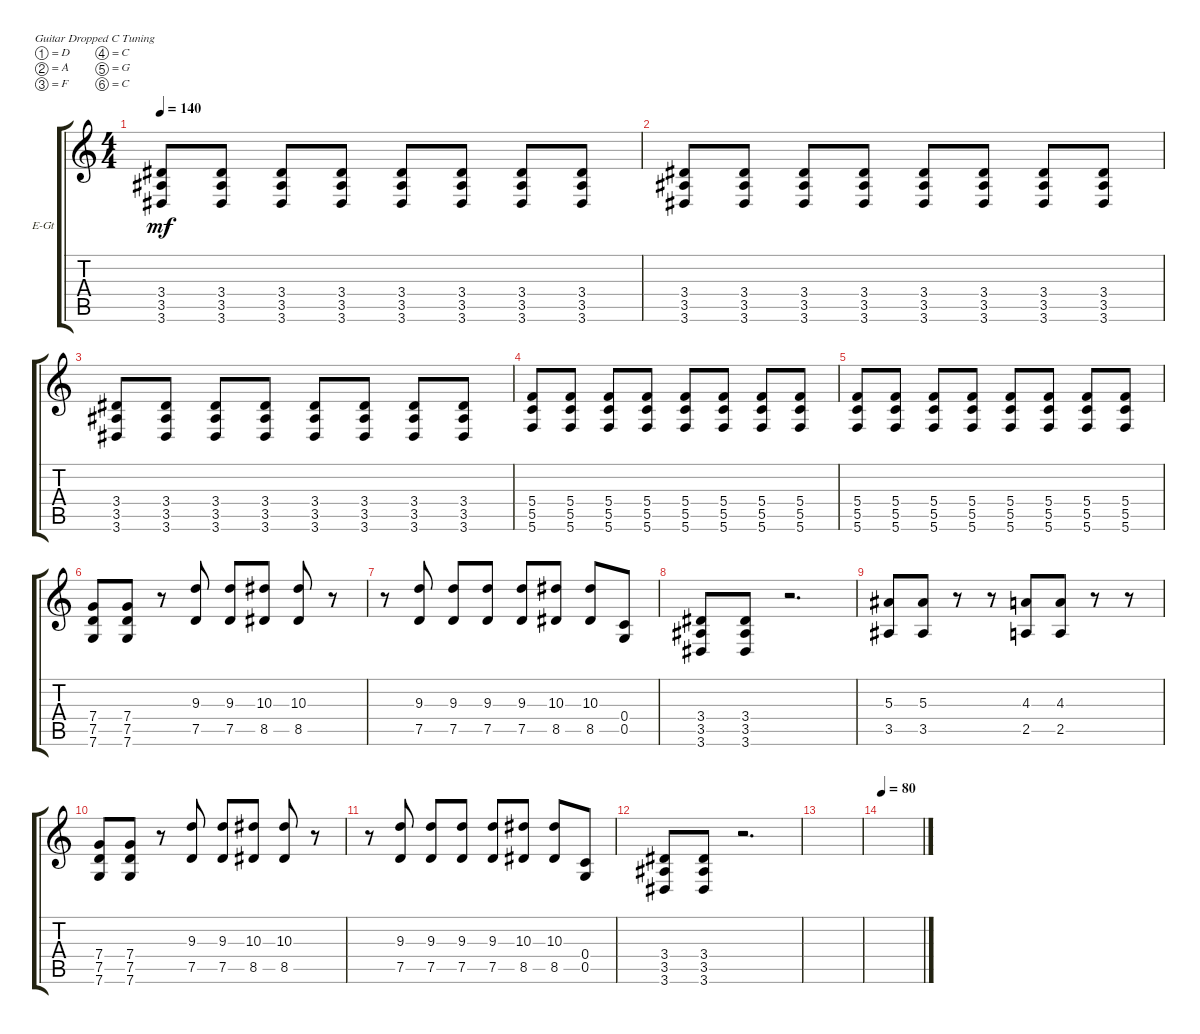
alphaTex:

\defaultSystemsLayout 4
\bracketExtendMode groupsimilarinstruments
\firstSystemTrackNameOrientation horizontal
\otherSystemsTrackNameOrientation horizontal
\track ("Rhythm" "E-Gt") {instrument distortionguitar}
\staff {score tabs}
\tuning (D4 A3 F3 C3 G2 C2)
\ts (4 4)
\tempo 140
\clef g2
\ks c
(3.6 3.5 3.4).8{dy mf} (3.6 3.5 3.4).8 (3.6 3.5 3.4).8 (3.6 3.5 3.4).8 (3.6 3.5 3.4).8 (3.6 3.5 3.4).8 (3.6 3.5 3.4).8 (3.6 3.5 3.4).8 |
(3.6 3.5 3.4).8 (3.6 3.5 3.4).8 (3.6 3.5 3.4).8 (3.6 3.5 3.4).8 (3.6 3.5 3.4).8 (3.6 3.5 3.4).8 (3.6 3.5 3.4).8 (3.6 3.5 3.4).8 |
(3.6 3.5 3.4).8 (3.6 3.5 3.4).8 (3.6 3.5 3.4).8 (3.6 3.5 3.4).8 (3.6 3.5 3.4).8 (3.6 3.5 3.4).8 (3.6 3.5 3.4).8 (3.6 3.5 3.4).8 |
(5.6 5.5 5.4).8 (5.6 5.5 5.4).8 (5.6 5.5 5.4).8 (5.6 5.5 5.4).8 (5.6 5.5 5.4).8 (5.6 5.5 5.4).8 (5.6 5.5 5.4).8 (5.6 5.5 5.4).8 |
(5.6 5.5 5.4).8 (5.6 5.5 5.4).8 (5.6 5.5 5.4).8 (5.6 5.5 5.4).8 (5.6 5.5 5.4).8 (5.6 5.5 5.4).8 (5.6 5.5 5.4).8 (5.6 5.5 5.4).8 |
(7.6 7.5 7.4).8 (7.4 7.5 7.6).8 r.8 (7.5 9.3).8 (7.5 9.3).8 (8.5 10.3).8 (8.5 10.3).8 r.8 |
r.8 (7.5 9.3).8 (7.5 9.3).8 (7.5 9.3).8 (7.5 9.3).8 (8.5 10.3).8 (8.5 10.3).8 (0.5 0.4).8 |
(3.6 3.5 3.4).8 (3.4 3.5 3.6).8 r.2{d} |
(3.5 5.3).8 (3.5 5.3).8 r.8 r.8 (2.5 4.3).8 (2.5 4.3).8 r.8 r.8 |
(7.6 7.5 7.4).8 (7.4 7.5 7.6).8 r.8 (7.5 9.3).8 (7.5 9.3).8 (8.5 10.3).8 (8.5 10.3).8 r.8 |
r.8 (7.5 9.3).8 (7.5 9.3).8 (7.5 9.3).8 (7.5 9.3).8 (8.5 10.3).8 (8.5 10.3).8 (0.5 0.4).8 |
(3.6 3.5 3.4).8 (3.4 3.5 3.6).8 r.2{d} |
|
\tempo 80
